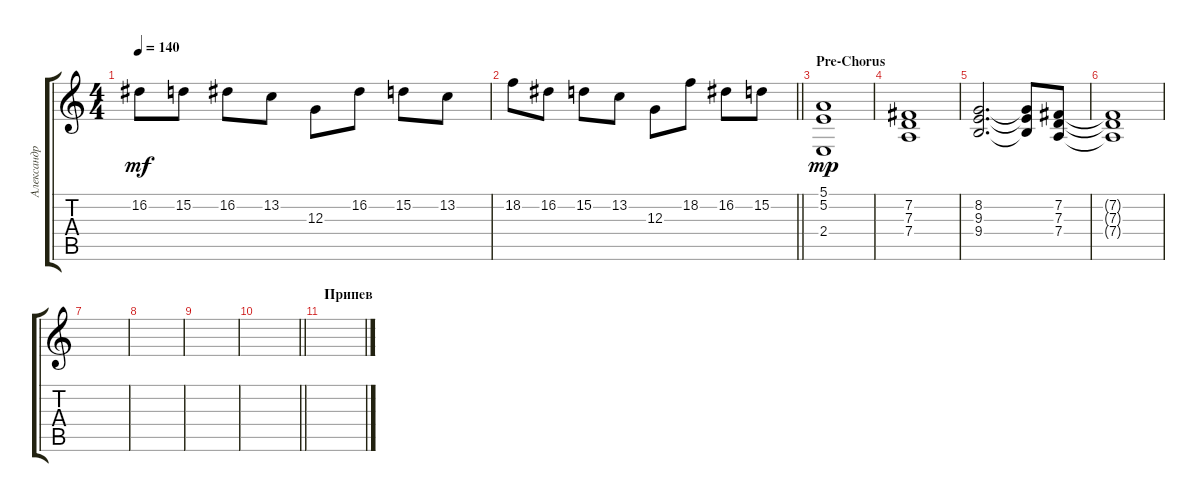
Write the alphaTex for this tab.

\track ("Александр \"Wish\" Андрюхин" "Александр ") {instrument lead3calliope}
\staff {score tabs}
\tuning (E4 B3 G3 D3 A2 E2) {hide}
\ts (4 4)
\tempo 140
\clef g2
\ks c
16.2.8{dy mf} 15.2.8 16.2.8 13.2.8 12.3.8 16.2.8 15.2.8 13.2.8 |
\barLineRight lightlight
18.2.8 16.2.8 15.2.8 13.2.8 12.3.8 18.2.8 16.2.8 15.2.8 |
\section ("" "Pre-Chorus")
(5.1 5.2 2.4).1{dy mp instrument stringensemble1} |
(7.2 7.3 7.4).1 |
(8.2 9.3 9.4).2{d} (8.2{t} 9.3{t} 9.4{t}).8 (7.2 7.3 7.4).8 |
(7.2{t} 7.3{t} 7.4{t}).1 |
|
|
|
\barLineRight lightlight
|
\section ("" "Припев")
